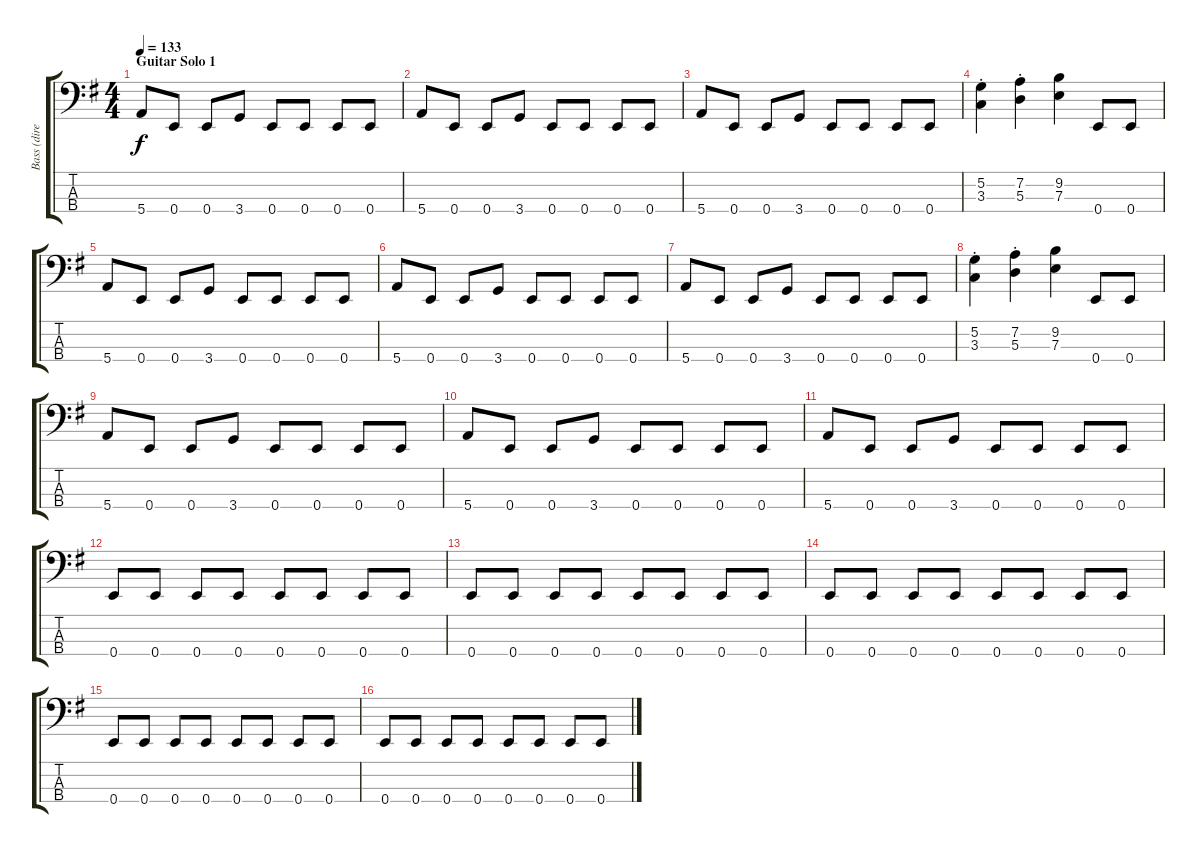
\track ("Bass (direct)" "Bass (dire") {instrument electricbassfinger}
\staff {score tabs}
\tuning (G2 D2 A1 E1) {hide}
\ts (4 4)
\section ("" "Guitar Solo 1")
\tempo 133
\clef f4
\ks g
5.4.8{dy f} 0.4.8 0.4.8 3.4.8 0.4.8 0.4.8 0.4.8 0.4.8 |
5.4.8 0.4.8 0.4.8 3.4.8 0.4.8 0.4.8 0.4.8 0.4.8 |
5.4.8 0.4.8 0.4.8 3.4.8 0.4.8 0.4.8 0.4.8 0.4.8 |
(5.2{st} 3.3{st}).4 (7.2{st} 5.3{st}).4 (9.2 7.3).4 0.4.8 0.4.8 |
5.4.8 0.4.8 0.4.8 3.4.8 0.4.8 0.4.8 0.4.8 0.4.8 |
5.4.8 0.4.8 0.4.8 3.4.8 0.4.8 0.4.8 0.4.8 0.4.8 |
5.4.8 0.4.8 0.4.8 3.4.8 0.4.8 0.4.8 0.4.8 0.4.8 |
(5.2{st} 3.3{st}).4 (7.2{st} 5.3{st}).4 (9.2 7.3).4 0.4.8 0.4.8 |
5.4.8 0.4.8 0.4.8 3.4.8 0.4.8 0.4.8 0.4.8 0.4.8 |
5.4.8 0.4.8 0.4.8 3.4.8 0.4.8 0.4.8 0.4.8 0.4.8 |
5.4.8 0.4.8 0.4.8 3.4.8 0.4.8 0.4.8 0.4.8 0.4.8 |
0.4.8 0.4.8 0.4.8 0.4.8 0.4.8 0.4.8 0.4.8 0.4.8 |
0.4.8 0.4.8 0.4.8 0.4.8 0.4.8 0.4.8 0.4.8 0.4.8 |
0.4.8 0.4.8 0.4.8 0.4.8 0.4.8 0.4.8 0.4.8 0.4.8 |
0.4.8 0.4.8 0.4.8 0.4.8 0.4.8 0.4.8 0.4.8 0.4.8 |
0.4.8 0.4.8 0.4.8 0.4.8 0.4.8 0.4.8 0.4.8 0.4.8
